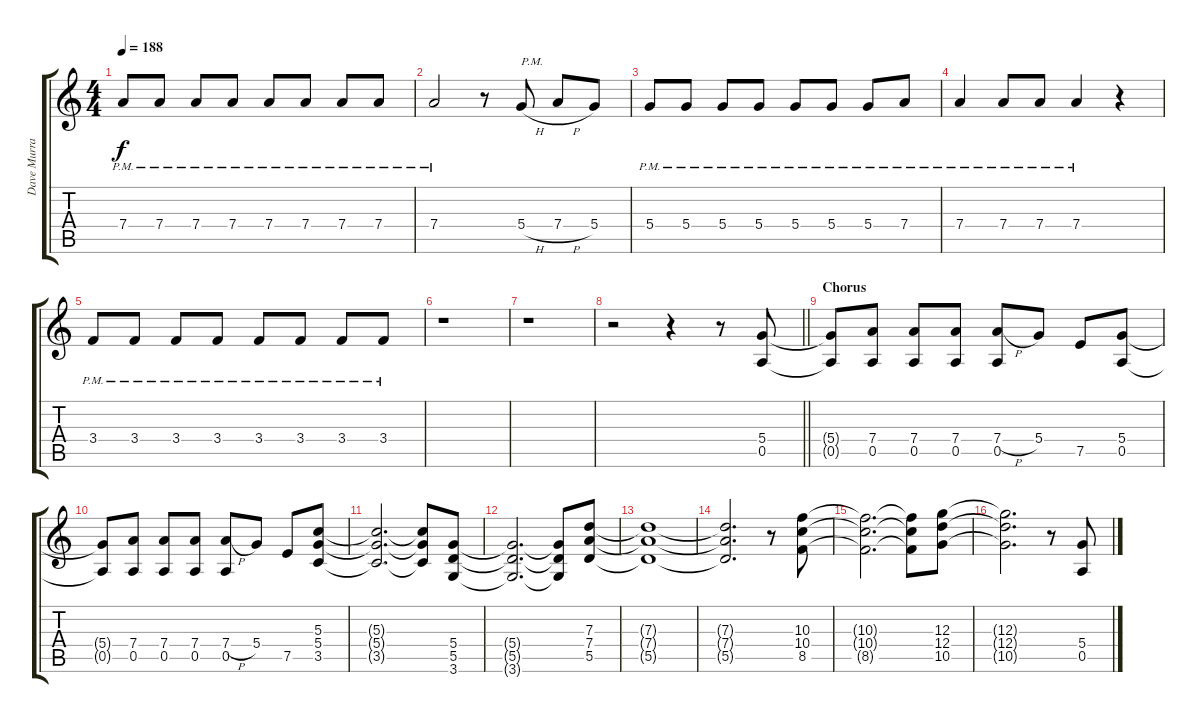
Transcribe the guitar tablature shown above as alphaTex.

\track ("Dave Murray" "Dave Murra") {instrument distortionguitar}
\staff {score tabs}
\tuning (E4 B3 G3 D3 A2 E2) {hide}
\ts (4 4)
\tempo 188
\clef g2
\ks c
7.4{pm}.8{dy f} 7.4{pm}.8 7.4{pm}.8 7.4{pm}.8 7.4{pm}.8 7.4{pm}.8 7.4{pm}.8 7.4{pm}.8 |
7.4{pm}.2 r.8 5.4{h}.8{txt "P.M."} 7.4{h}.8 5.4.8 |
5.4{pm}.8 5.4{pm}.8 5.4{pm}.8 5.4{pm}.8 5.4{pm}.8 5.4{pm}.8 5.4{pm}.8 7.4{pm}.8 |
7.4{pm}.4 7.4{pm}.8 7.4{pm}.8 7.4{pm}.4 r.4 |
3.4{pm}.8 3.4{pm}.8 3.4{pm}.8 3.4{pm}.8 3.4{pm}.8 3.4{pm}.8 3.4{pm}.8 3.4{pm}.8 |
r.1 |
r.1 |
\barLineRight lightlight
r.2 r.4 r.8 (5.4 0.5).8 |
\section ("" "Chorus")
(5.4{t} 0.5{t}).8 (7.4 0.5).8 (7.4 0.5).8 (7.4 0.5).8 (7.4{h} 0.5).8 5.4.8 7.5.8 (5.4 0.5).8 |
(5.4{t} 0.5{t}).8 (7.4 0.5).8 (7.4 0.5).8 (7.4 0.5).8 (7.4{h} 0.5).8 5.4.8 7.5.8 (5.3 5.4 3.5).8 |
(5.3{t} 5.4{t} 3.5{t}).2{d} (5.3{t} 5.4{t} 3.5{t}).8 (5.4 5.5 3.6).8 |
(5.4{t} 5.5{t} 3.6{t}).2{d} (5.4{t} 5.5{t} 3.6{t}).8 (7.3 7.4 5.5).8 |
(7.3{t} 7.4{t} 5.5{t}).1 |
(7.3{t} 7.4{t} 5.5{t}).2{d} r.8 (10.3 10.4 8.5).8 |
(10.3{t} 10.4{t} 8.5{t}).2{d} (10.3{t} 10.4{t} 8.5{t}).8 (12.3 12.4 10.5).8 |
(12.3{t} 12.4{t} 10.5{t}).2{d} r.8 (5.4 0.5).8
